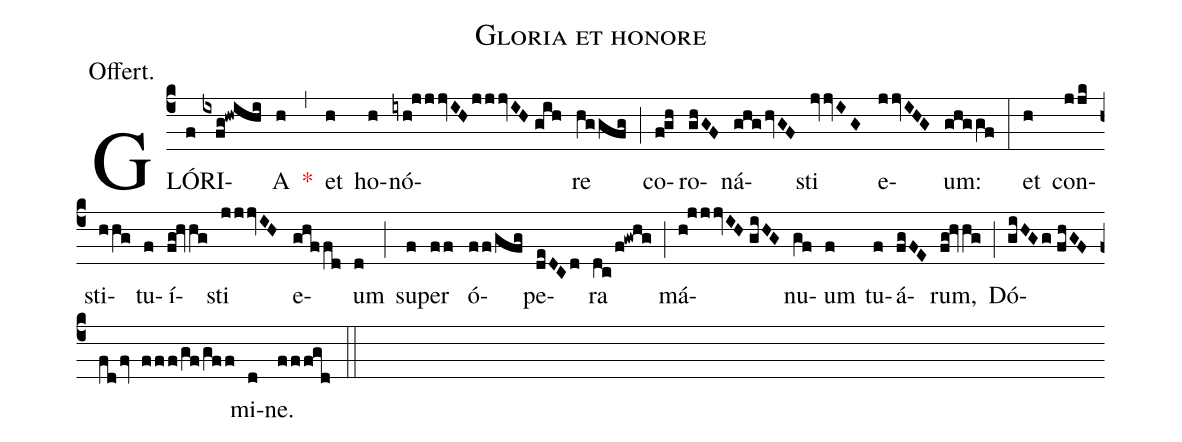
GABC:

name:Gloria et honore;
annotation:Offert.;
mode:I.;
office-part:Offertory;
%%
(c4) GLÓ(f)RI(ixfg!hwihi)A(h) <v>\red{*}</v>(,) et(h) ho(h)nó(iyh!jjjvIHjjjvIH//gih)re(hggfg) (;) co(f!gh)ro(ghGF)ná(ghg/hvGF)sti(jvvIG) e(jjvIHG)um:(ghggf) (:) et(h) con(jjk)sti(hhg)tu(f)í(fg!hvhg)sti(jjjvIH) e(ghffd)um(d) (;) su(f)per(ff) ó(ff/gfg)pe(deDCd)ra(dc/f!gwhg) (;) má(h!jjjvIH//giHG)nu(gf)um(f) tu(f)á(fgFE)rum,(fg!hvhg) (;) Dó(giHGg//fhGFfd/fv fff/gf/gff)mi(d)ne.(fffgd) (::)
